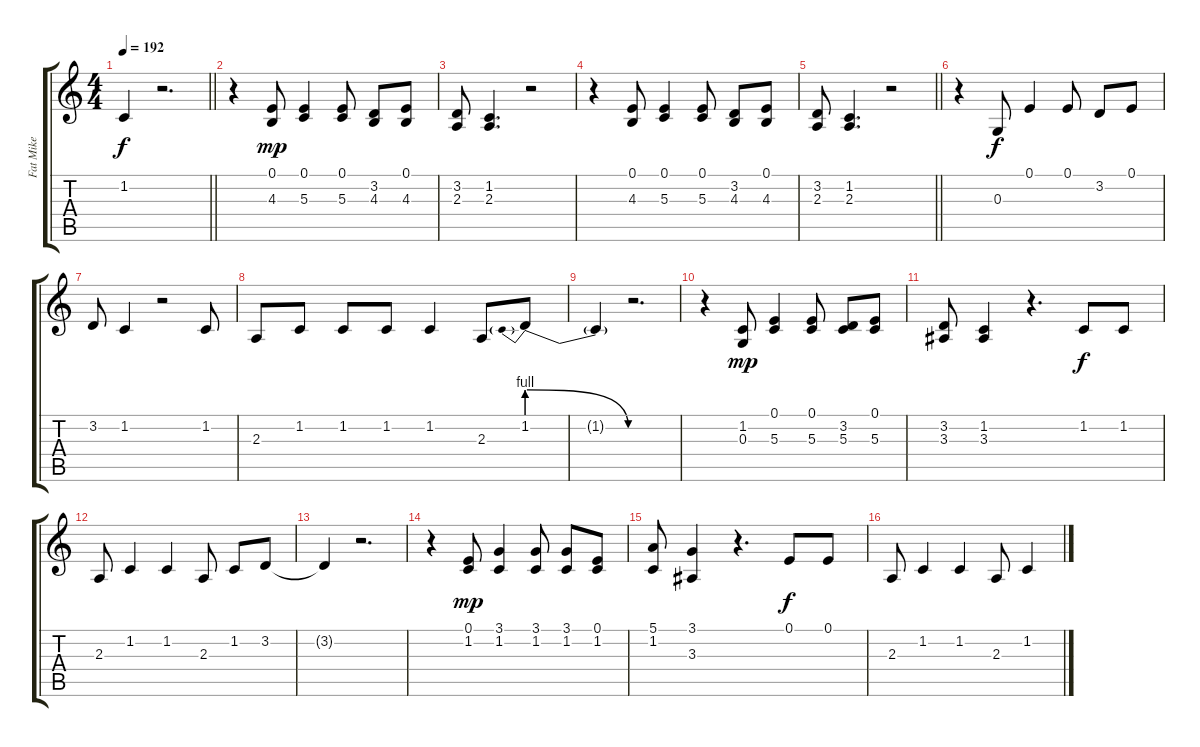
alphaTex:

\track ("Fat Mike" "Fat Mike") {instrument bassoon}
\staff {score tabs}
\tuning (E4 B3 G3 D3 A2 E2) {hide}
\ts (4 4)
\tempo 192
\clef g2
\barLineRight lightlight
\ks c
1.2{t}.4{dy f} r.2{d} |
\section ("" "")
r.4 (0.1 4.3).8{dy mp} (0.1 5.3).4 (0.1 5.3).8 (3.2 4.3).8 (0.1 4.3).8 |
(3.2 2.3).8 (1.2 2.3).4{d} r.2 |
r.4 (0.1 4.3).8 (0.1 5.3).4 (0.1 5.3).8 (3.2 4.3).8 (0.1 4.3).8 |
\barLineRight lightlight
(3.2 2.3).8 (1.2 2.3).4{d} r.2 |
\section ("" "")
r.4 0.3.8{dy f} 0.1.4 0.1.8 3.2.8 0.1.8 |
3.2.8 1.2.4 r.2 1.2.8 |
2.3.8 1.2.8 1.2.8 1.2.8 1.2.4 2.3.8 1.2{be (prebendrelease 0 4 60 0)}.8 |
1.2{t}.4 r.2{d} |
r.4 (1.2 0.3).8{dy mp} (0.1 5.3).4 (0.1 5.3).8 (3.2 5.3).8 (0.1 5.3).8 |
(3.2 3.3).8 (1.2 3.3).4 r.4{d} 1.2.8{dy f} 1.2.8 |
2.3.8 1.2.4 1.2.4 2.3.8 1.2.8 3.2.8 |
3.2{t}.4 r.2{d} |
r.4 (0.1 1.2).8{dy mp} (3.1 1.2).4 (3.1 1.2).8 (3.1 1.2).8 (0.1 1.2).8 |
(5.1 1.2).8 (3.1 3.3).4 r.4{d} 0.1.8{dy f} 0.1.8 |
2.3.8 1.2.4 1.2.4 2.3.8 1.2.4
